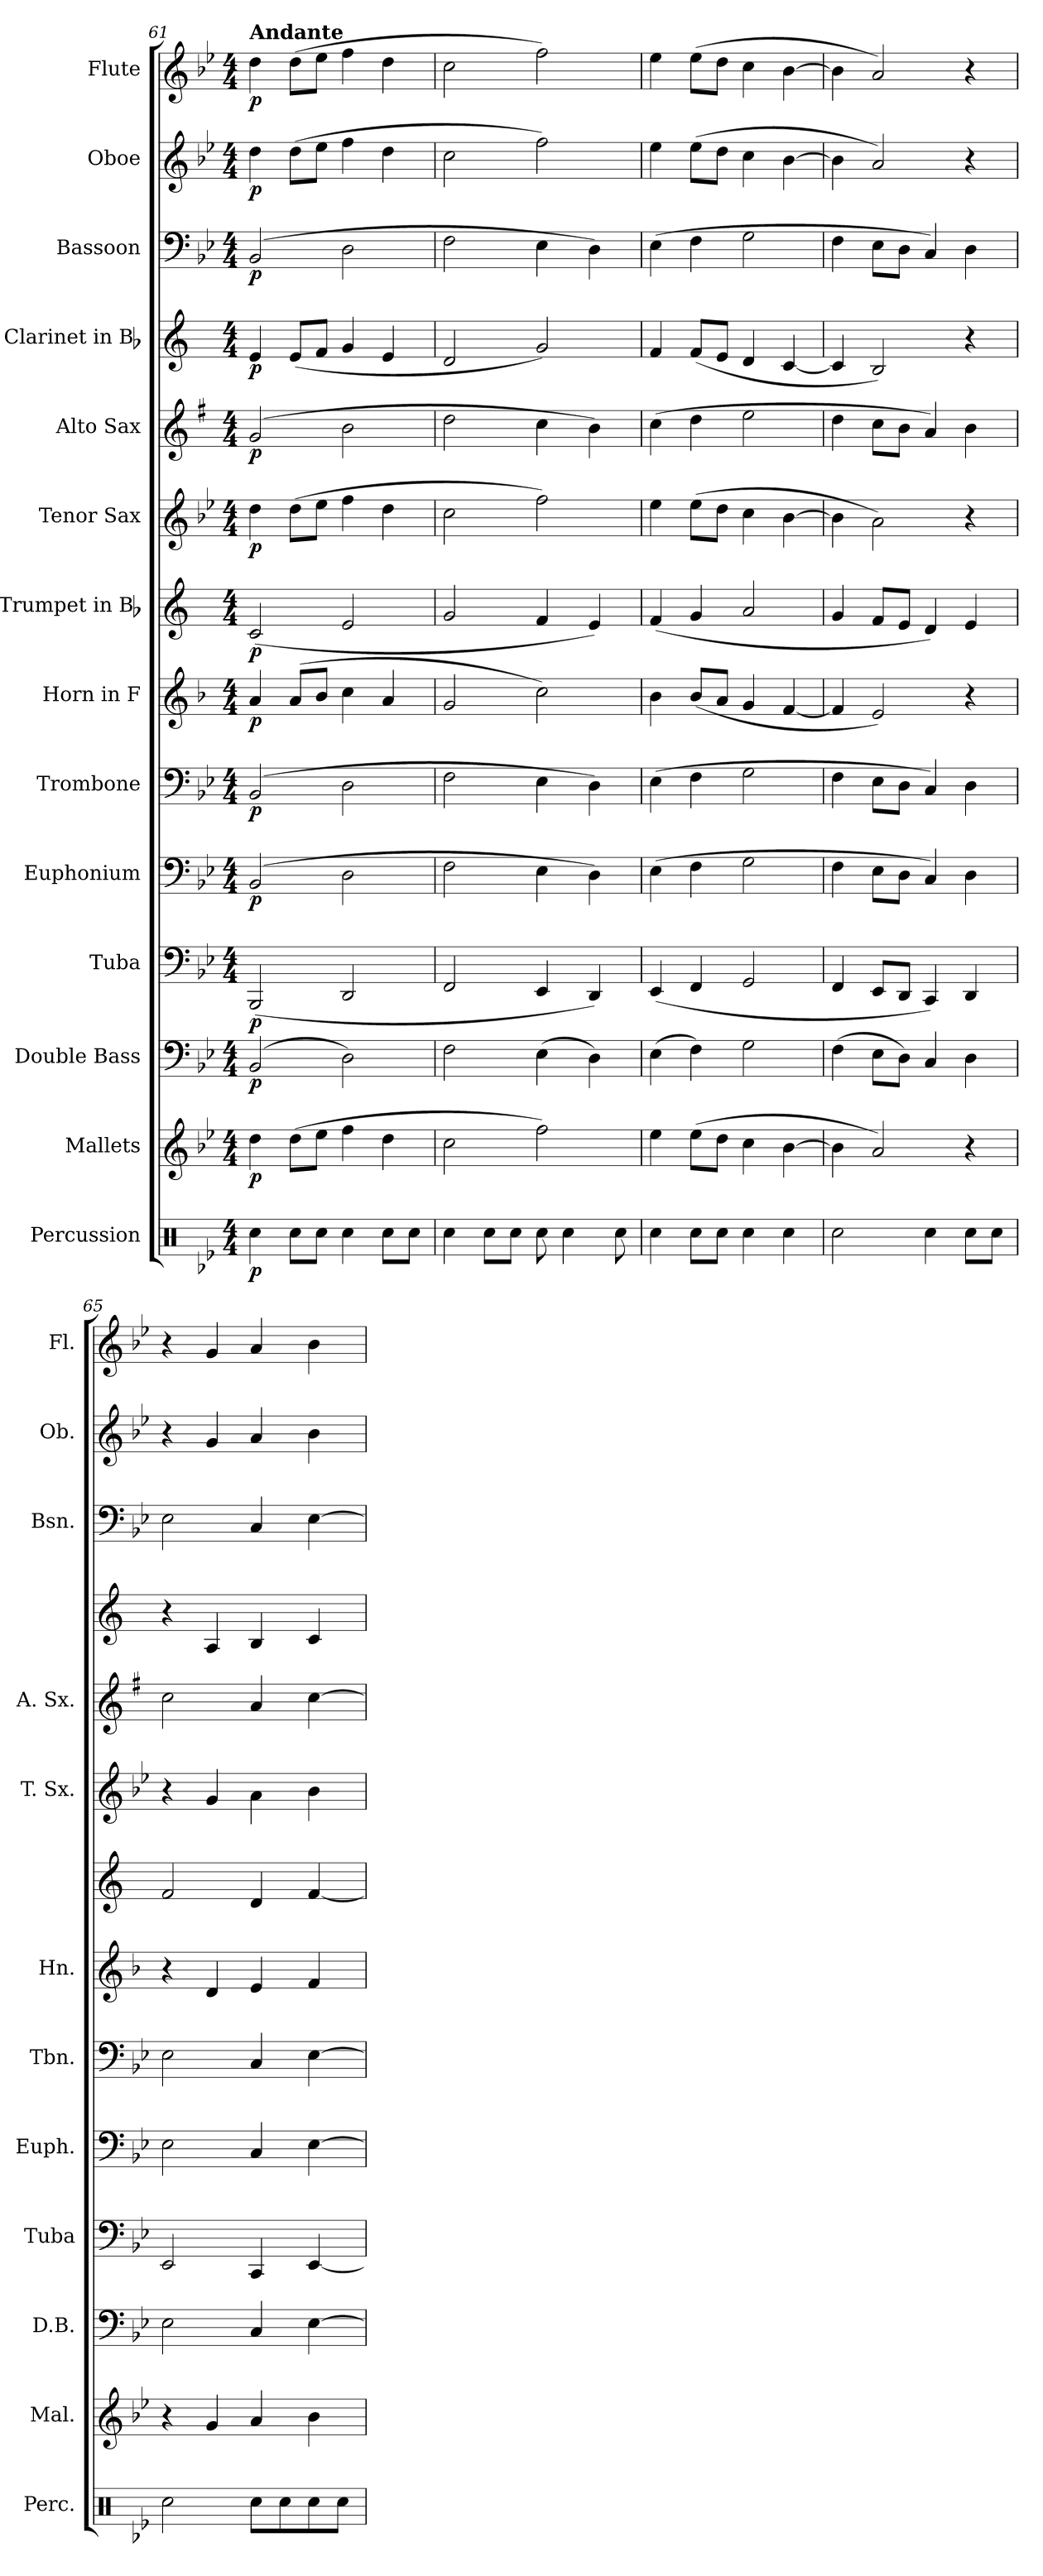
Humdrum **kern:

**kern	**dynam	**kern	**dynam	**kern	**dynam	**kern	**dynam	**kern	**dynam	**kern	**dynam	**kern	**dynam	**kern	**dynam	**kern	**dynam	**kern	**dynam	**kern	**dynam	**kern	**dynam	**kern	**dynam	**kern	**dynam
*part14	*part14	*part13	*part13	*part12	*part12	*part11	*part11	*part10	*part10	*part9	*part9	*part8	*part8	*part7	*part7	*part6	*part6	*part5	*part5	*part4	*part4	*part3	*part3	*part2	*part2	*part1	*part1
*staff14	*staff14	*staff13	*staff13	*staff12	*staff12	*staff11	*staff11	*staff10	*staff10	*staff9	*staff9	*staff8	*staff8	*staff7	*staff7	*staff6	*staff6	*staff5	*staff5	*staff4	*staff4	*staff3	*staff3	*staff2	*staff2	*staff1	*staff1
*I"Percussion	*	*I"Mallets	*	*I"Double Bass	*	*I"Tuba	*	*I"Euphonium	*	*I"Trombone	*	*I"Horn in F	*	*I"Trumpet in Bb	*	*I"Tenor Sax	*	*I"Alto Sax	*	*I"Clarinet in Bb	*	*I"Bassoon	*	*I"Oboe	*	*I"Flute	*
*I'Perc.	*	*I'Mal.	*	*I'D.B.	*	*I'Tuba	*	*I'Euph.	*	*I'Tbn.	*	*I'Hn.	*	*	*	*I'T. Sx.	*	*I'A. Sx.	*	*	*	*I'Bsn.	*	*I'Ob.	*	*I'Fl.	*
!!LO:PB:g=z
*clefX	*	*clefG2	*	*clefF4	*	*clefF4	*	*clefF4	*	*clefF4	*	*clefG2	*	*clefG2	*	*clefG2	*	*clefG2	*	*clefG2	*	*clefF4	*	*clefG2	*	*clefG2	*
*	*	*	*	*ITrd7c12	*	*	*	*	*	*	*	*ITrd4c7	*	*ITrd1c2	*	*ITrd8c14	*	*ITrd5c9	*	*ITrd1c2	*	*	*	*	*	*	*
*k[b-e-]	*	*k[b-e-]	*	*k[b-e-]	*	*k[b-e-]	*	*k[b-e-]	*	*k[b-e-]	*	*k[b-e-]	*	*k[b-e-]	*	*k[b-e-]	*	*k[b-e-]	*	*k[b-e-]	*	*k[b-e-]	*	*k[b-e-]	*	*k[b-e-]	*
*B-:	*	*B-:	*	*B-:	*	*B-:	*	*B-:	*	*B-:	*	*B-:	*	*B-:	*	*B-:	*	*B-:	*	*B-:	*	*B-:	*	*B-:	*	*B-:	*
*M4/4	*	*M4/4	*	*M4/4	*	*M4/4	*	*M4/4	*	*M4/4	*	*M4/4	*	*M4/4	*	*M4/4	*	*M4/4	*	*M4/4	*	*M4/4	*	*M4/4	*	*M4/4	*
*MM80	*	*MM80	*	*MM80	*	*MM80	*	*MM80	*	*MM80	*	*MM80	*	*MM80	*	*MM80	*	*MM80	*	*MM80	*	*MM80	*	*MM80	*	*MM80	*
=61	=61	=61	=61	=61	=61	=61	=61	=61	=61	=61	=61	=61	=61	=61	=61	=61	=61	=61	=61	=61	=61	=61	=61	=61	=61	=61	=61
!	!	!	!	!	!	!	!	!	!	!	!	!	!	!	!	!	!	!	!	!	!	!	!	!	!	!LO:TX:a:B:t=Andante	!
!	!LO:DY:b	!	!LO:DY:b	!	!LO:DY:b	!	!LO:DY:b	!	!LO:DY:b	!	!LO:DY:b	!	!LO:DY:b	!	!LO:DY:b	!	!LO:DY:b	!	!LO:DY:b	!	!LO:DY:b	!	!LO:DY:b	!	!LO:DY:b	!	!LO:DY:b
4Rcc@4@\	p	4dd\	p	(2BBB-/	p	(<2BBB-/	p	(2BB-/	p	(2BB-/	p	4d/	p	(<2B-/	p	4d\	p	(2B-/	p	4d/	p	(2BB-/	p	4dd\	p	4dd\	p
8Rcc\L	.	(>8dd\L	.	.	.	.	.	.	.	.	.	(>8d/L	.	.	.	(>8d\L	.	.	.	(<8d/L	.	.	.	(>8dd\L	.	(>8dd\L	.
8Rcc\J	.	8ee-\J	.	.	.	.	.	.	.	.	.	8e-/J	.	.	.	8e-\J	.	.	.	8e-/J	.	.	.	8ee-\J	.	8ee-\J	.
4Rcc@4@\	.	4ff\	.	2DD\)	.	2DD/	.	2D\	.	2D\	.	4f\	.	2d/	.	4f\	.	2d\	.	4f/	.	2D\	.	4ff\	.	4ff\	.
8Rcc\L	.	4dd\	.	.	.	.	.	.	.	.	.	4d/	.	.	.	4d\	.	.	.	4d/	.	.	.	4dd\	.	4dd\	.
8Rcc\J	.	.	.	.	.	.	.	.	.	.	.	.	.	.	.	.	.	.	.	.	.	.	.	.	.	.	.
=62	=62	=62	=62	=62	=62	=62	=62	=62	=62	=62	=62	=62	=62	=62	=62	=62	=62	=62	=62	=62	=62	=62	=62	=62	=62	=62	=62
4Rcc@4@\	.	2cc\	.	2FF\	.	2FF/	.	2F\	.	2F\	.	2c/	.	2f/	.	2c\	.	2f\	.	2c/	.	2F\	.	2cc\	.	2cc\	.
8Rcc\L	.	.	.	.	.	.	.	.	.	.	.	.	.	.	.	.	.	.	.	.	.	.	.	.	.	.	.
8Rcc\J	.	.	.	.	.	.	.	.	.	.	.	.	.	.	.	.	.	.	.	.	.	.	.	.	.	.	.
8Rcc\	.	2ff\)	.	(>4EE-\	.	4EE-/	.	4E-\	.	4E-\	.	2f\)	.	4e-/	.	2f\)	.	4e-\	.	2f/)	.	4E-\	.	2ff\)	.	2ff\)	.
4Rcc\	.	.	.	.	.	.	.	.	.	.	.	.	.	.	.	.	.	.	.	.	.	.	.	.	.	.	.
.	.	.	.	4DD\)	.	4DD/)	.	4D\)	.	4D\)	.	.	.	4d/)	.	.	.	4d\)	.	.	.	4D\)	.	.	.	.	.
8Rcc\	.	.	.	.	.	.	.	.	.	.	.	.	.	.	.	.	.	.	.	.	.	.	.	.	.	.	.
=63	=63	=63	=63	=63	=63	=63	=63	=63	=63	=63	=63	=63	=63	=63	=63	=63	=63	=63	=63	=63	=63	=63	=63	=63	=63	=63	=63
4Rcc\	.	4ee-\	.	(>4EE-\	.	(<4EE-/	.	(>4E-\	.	(>4E-\	.	4e-\	.	(<4e-/	.	4e-\	.	(>4e-\	.	4e-/	.	(>4E-\	.	4ee-\	.	4ee-\	.
8Rcc\L	.	(>8ee-\L	.	4FF\)	.	4FF/	.	4F\	.	4F\	.	(<8e-/L	.	4f/	.	(>8e-\L	.	4f\	.	(<8e-/L	.	4F\	.	(>8ee-\L	.	(>8ee-\L	.
8Rcc\J	.	8dd\J	.	.	.	.	.	.	.	.	.	8d/J	.	.	.	8d\J	.	.	.	8d/J	.	.	.	8dd\J	.	8dd\J	.
4Rcc\	.	4cc\	.	2GG\	.	2GG/	.	2G\	.	2G\	.	4c/	.	2g/	.	4c\	.	2g\	.	4c/	.	2G\	.	4cc\	.	4cc\	.
4Rcc\	.	[4b-\	.	.	.	.	.	.	.	.	.	[4B-/	.	.	.	[4B-\	.	.	.	[4B-/	.	.	.	[4b-\	.	[4b-\	.
=64	=64	=64	=64	=64	=64	=64	=64	=64	=64	=64	=64	=64	=64	=64	=64	=64	=64	=64	=64	=64	=64	=64	=64	=64	=64	=64	=64
2Rcc\	.	4b-\]	.	(>4FF\	.	4FF/	.	4F\	.	4F\	.	4B-/]	.	4f/	.	4B-\]	.	4f\	.	4B-/]	.	4F\	.	4b-\]	.	4b-\]	.
.	.	2a/)	.	8EE-\L	.	8EE-/L	.	8E-\L	.	8E-\L	.	2A/)	.	8e-/L	.	2A\)	.	8e-\L	.	2A/)	.	8E-\L	.	2a/)	.	2a/)	.
.	.	.	.	8DD\J)	.	8DD/J	.	8D\J	.	8D\J	.	.	.	8d/J	.	.	.	8d\J	.	.	.	8D\J	.	.	.	.	.
4Rcc\	.	.	.	4CC/	.	4CC/)	.	4C/)	.	4C/)	.	.	.	4c/)	.	.	.	4c/)	.	.	.	4C/)	.	.	.	.	.
8Rcc\L	.	4r	.	4DD\	.	4DD/	.	4D\	.	4D\	.	4r	.	4d/	.	4r	.	4d\	.	4r	.	4D\	.	4r	.	4r	.
8Rcc\J	.	.	.	.	.	.	.	.	.	.	.	.	.	.	.	.	.	.	.	.	.	.	.	.	.	.	.
=65	=65	=65	=65	=65	=65	=65	=65	=65	=65	=65	=65	=65	=65	=65	=65	=65	=65	=65	=65	=65	=65	=65	=65	=65	=65	=65	=65
2Rcc\	.	4r	.	2EE-\	.	2EE-/	.	2E-\	.	2E-\	.	4r	.	2e-/	.	4r	.	2e-\	.	4r	.	2E-\	.	4r	.	4r	.
.	.	4g/	.	.	.	.	.	.	.	.	.	4G/	.	.	.	4G/	.	.	.	4G/	.	.	.	4g/	.	4g/	.
8Rcc\L	.	4a/	.	4CC/	.	4CC/	.	4C/	.	4C/	.	4A/	.	4c/	.	4A\	.	4c/	.	4A/	.	4C/	.	4a/	.	4a/	.
8Rcc\	.	.	.	.	.	.	.	.	.	.	.	.	.	.	.	.	.	.	.	.	.	.	.	.	.	.	.
8Rcc\	.	4b-\	.	[4EE-\	.	[4EE-/	.	[4E-\	.	[4E-\	.	4B-/	.	[4e-/	.	4B-\	.	[4e-\	.	4B-/	.	[4E-\	.	4b-\	.	4b-\	.
8Rcc\J	.	.	.	.	.	.	.	.	.	.	.	.	.	.	.	.	.	.	.	.	.	.	.	.	.	.	.
=	=	=	=	=	=	=	=	=	=	=	=	=	=	=	=	=	=	=	=	=	=	=	=	=	=	=	=
*-	*-	*-	*-	*-	*-	*-	*-	*-	*-	*-	*-	*-	*-	*-	*-	*-	*-	*-	*-	*-	*-	*-	*-	*-	*-	*-	*-
